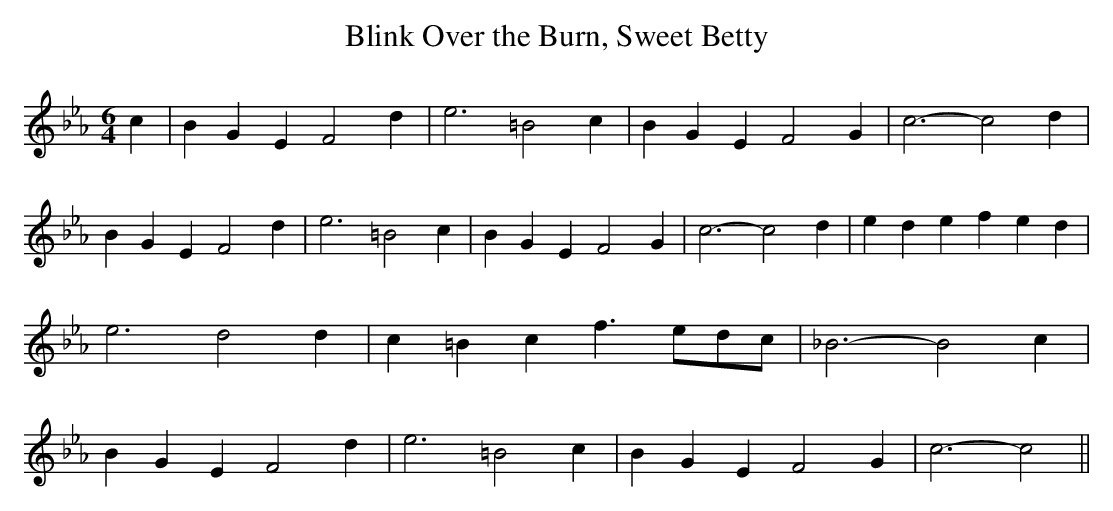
X:1
T:Blink Over the Burn, Sweet Betty
M:6/4
L:1/4
K:Eb
 c| B G E F2 d| e3 =B2 c| B G E F2 G| c3- c2 d| B- G E F2 d| e3 =B2 c|\
 B- G E F2 G| c3- c2 d| e d e f e d| e3 d2 d| c =B c f3/2e/2-d/2-c/2|\
 _B3- B2 c| B G E F2 d| e3 =B2 c| B G E F2 G| c3- c2||
